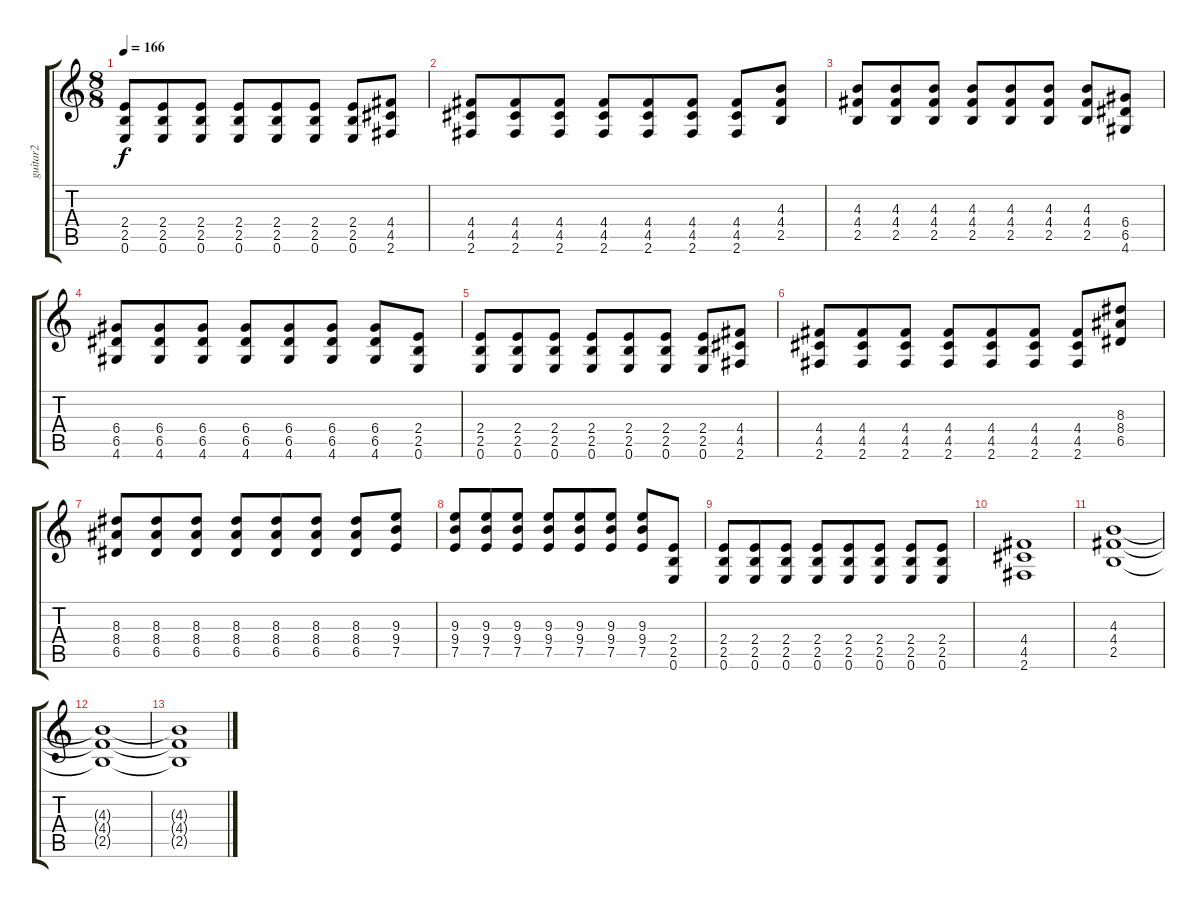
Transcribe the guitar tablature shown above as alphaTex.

\track ("guitar2" "guitar2") {instrument overdrivenguitar}
\staff {score tabs}
\tuning (E4 B3 G3 D3 A2 E2) {hide}
\ts (8 8)
\tempo 166
\clef g2
\ks c
(2.4 2.5 0.6).8{dy f} (2.4 2.5 0.6).8 (2.4 2.5 0.6).8 (2.4 2.5 0.6).8 (2.4 2.5 0.6).8 (2.4 2.5 0.6).8 (2.4 2.5 0.6).8 (4.4 4.5 2.6).8 |
(4.4 4.5 2.6).8 (4.4 4.5 2.6).8 (4.4 4.5 2.6).8 (4.4 4.5 2.6).8 (4.4 4.5 2.6).8 (4.4 4.5 2.6).8 (4.4 4.5 2.6).8 (4.3 4.4 2.5).8 |
(4.3 4.4 2.5).8 (4.3 4.4 2.5).8 (4.3 4.4 2.5).8 (4.3 4.4 2.5).8 (4.3 4.4 2.5).8 (4.3 4.4 2.5).8 (4.3 4.4 2.5).8 (6.4 6.5 4.6).8 |
(6.4 6.5 4.6).8 (6.4 6.5 4.6).8 (6.4 6.5 4.6).8 (6.4 6.5 4.6).8 (6.4 6.5 4.6).8 (6.4 6.5 4.6).8 (6.4 6.5 4.6).8 (2.4 2.5 0.6).8 |
(2.4 2.5 0.6).8 (2.4 2.5 0.6).8 (2.4 2.5 0.6).8 (2.4 2.5 0.6).8 (2.4 2.5 0.6).8 (2.4 2.5 0.6).8 (2.4 2.5 0.6).8 (4.4 4.5 2.6).8 |
(4.4 4.5 2.6).8 (4.4 4.5 2.6).8 (4.4 4.5 2.6).8 (4.4 4.5 2.6).8 (4.4 4.5 2.6).8 (4.4 4.5 2.6).8 (4.4 4.5 2.6).8 (8.3 8.4 6.5).8 |
(8.3 8.4 6.5).8 (8.3 8.4 6.5).8 (8.3 8.4 6.5).8 (8.3 8.4 6.5).8 (8.3 8.4 6.5).8 (8.3 8.4 6.5).8 (8.3 8.4 6.5).8 (9.3 9.4 7.5).8 |
(9.3 9.4 7.5).8 (9.3 9.4 7.5).8 (9.3 9.4 7.5).8 (9.3 9.4 7.5).8 (9.3 9.4 7.5).8 (9.3 9.4 7.5).8 (9.3 9.4 7.5).8 (2.4 2.5 0.6).8 |
(2.4 2.5 0.6).8 (2.4 2.5 0.6).8 (2.4 2.5 0.6).8 (2.4 2.5 0.6).8 (2.4 2.5 0.6).8 (2.4 2.5 0.6).8 (2.4 2.5 0.6).8 (2.4 2.5 0.6).8 |
(4.4 4.5 2.6).1 |
(4.3 4.4 2.5).1 |
(4.3{t} 4.4{t} 2.5{t}).1 |
(4.3{t} 4.4{t} 2.5{t}).1
